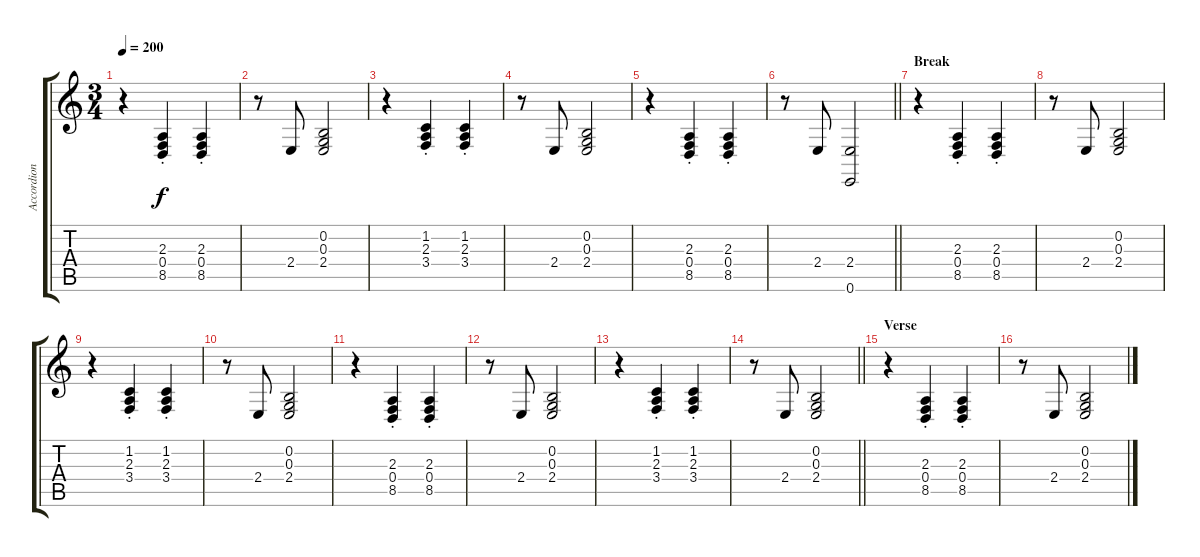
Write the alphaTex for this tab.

\track ("Accordion (Rhythm)" "Accordion ") {instrument accordion}
\staff {score tabs}
\tuning (E4 B3 G3 D3 A2 E2) {hide}
\ts (3 4)
\tempo 200
\clef g2
\ks c
r.4{dy f} (2.3{st} 0.4{st} 8.5{st}).4 (2.3{st} 0.4{st} 8.5{st}).4 |
r.8 2.4.8 (0.2 0.3 2.4).2 |
r.4 (1.2{st} 2.3{st} 3.4{st}).4 (1.2{st} 2.3{st} 3.4{st}).4 |
r.8 2.4.8 (0.2 0.3 2.4).2 |
r.4 (2.3{st} 0.4{st} 8.5{st}).4 (2.3{st} 0.4{st} 8.5{st}).4 |
\barLineRight lightlight
r.8 2.4.8 (2.4 0.6).2 |
\section ("" "Break")
r.4 (2.3{st} 0.4{st} 8.5{st}).4 (2.3{st} 0.4{st} 8.5{st}).4 |
r.8 2.4.8 (0.2 0.3 2.4).2 |
r.4 (1.2{st} 2.3{st} 3.4{st}).4 (1.2{st} 2.3{st} 3.4{st}).4 |
r.8 2.4.8 (0.2 0.3 2.4).2 |
r.4 (2.3{st} 0.4{st} 8.5{st}).4 (2.3{st} 0.4{st} 8.5{st}).4 |
r.8 2.4.8 (0.2 0.3 2.4).2 |
r.4 (1.2{st} 2.3{st} 3.4{st}).4 (1.2{st} 2.3{st} 3.4{st}).4 |
\barLineRight lightlight
r.8 2.4.8 (0.2 0.3 2.4).2 |
\section ("" "Verse")
r.4 (2.3{st} 0.4{st} 8.5{st}).4 (2.3{st} 0.4{st} 8.5{st}).4 |
r.8 2.4.8 (0.2 0.3 2.4).2
